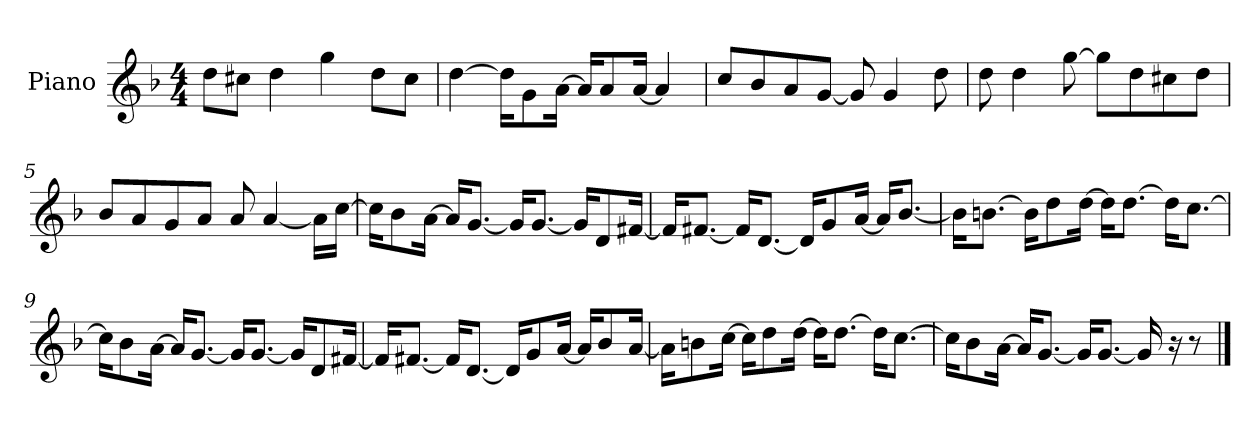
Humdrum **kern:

**kern
*part1
*staff1
*I"Piano
*I'P-no
*clefG2
*k[b-]
*M4/4
*MM90
=1
8dd\L
8cc#X\J
4dd\
4gg\
8dd\L
8cc#\J
=2
[4dd\
16dd\KL]
8g\
[16a\Jk
16a/KL]
8a/
[16a/Jk
4a/]
=3
8cc/L
8b-/
8a/
[8g/J
8g/]
4g/
8dd\
=4
8dd\
4dd\
[8gg\
8gg\L]
8dd\
8cc#X\
8dd\J
=5
8b-/L
8a/
8g/
8a/J
8a/
[4a/
16a\LL]
[16cc\JJ
!!LO:LB:g=z
=6
16cc\KL]
8b-\
[16a\Jk
16a/KL]
[8.g/J
16g/KL]
[8.g/J
16g/KL]
8d/
[16f#X/Jk
=7
16f#/KL]
[8.f#X/J
16f#/KL]
[8.d/J
16d/KL]
8g/
[16a/Jk
16a/KL]
[8.b-/J
=8
16b-\KL]
[8.bn\J
16b\KL]
8dd\
[16dd\Jk
16dd\KL]
[8.dd\J
16dd\KL]
[8.cc\J
!!LO:LB:g=z
=9
16cc\KL]
8b-\
[16a\Jk
16a/KL]
[8.g/J
16g/KL]
[8.g/J
16g/KL]
8d/
[16f#X/Jk
=10
16f#/KL]
[8.f#X/J
16f#/KL]
[8.d/J
16d/KL]
8g/
[16a/Jk
16a/KL]
8b-/
[16a/Jk
=11
16a\KL]
8bn\
[16cc\Jk
16cc\KL]
8dd\
[16dd\Jk
16dd\KL]
[8.dd\J
16dd\KL]
[8.cc\J
!!LO:LB:g=z
=12
16cc\KL]
8b-\
[16a\Jk
16a/KL]
[8.g/J
16g/KL]
[8.g/J
16g/]
16r
8r
==
*-
